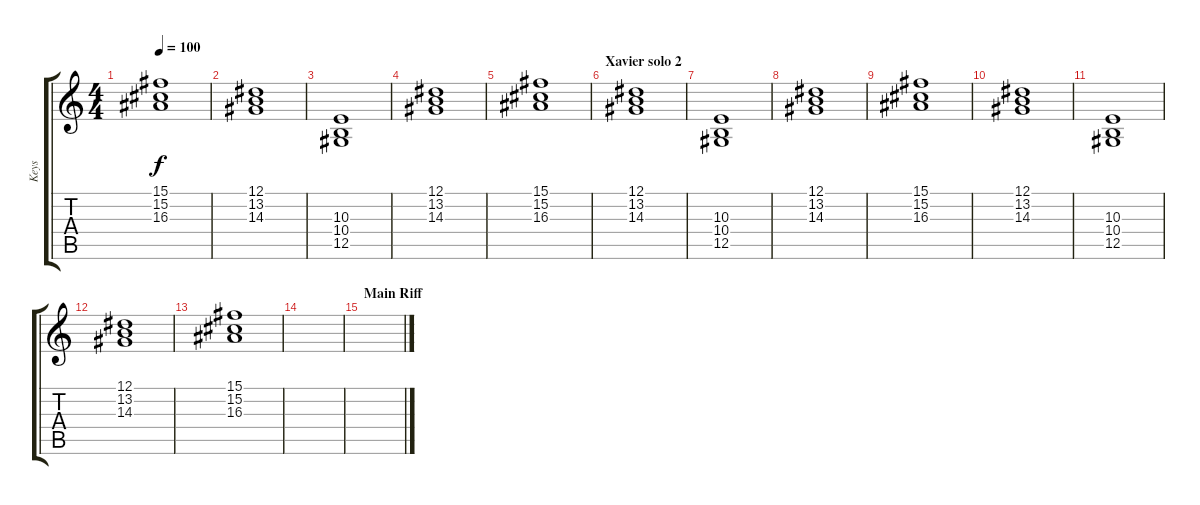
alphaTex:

\track ("Keys" "Keys") {instrument electricgrandpiano}
\staff {score tabs}
\tuning (Eb4 Bb3 Gb3 Db3 Ab2 Eb2) {hide}
\ts (4 4)
\tempo 100
\clef g2
\ks c
(15.1 15.2 16.3).1{dy f} |
(12.1 13.2 14.3).1{volume 12 instrument synthstrings2} |
(10.3 10.4 12.5).1 |
(12.1 13.2 14.3).1 |
(15.1 15.2 16.3).1 |
\section ("" "Xavier solo 2")
(12.1 13.2 14.3).1{volume 12 instrument synthstrings2} |
(10.3 10.4 12.5).1 |
(12.1 13.2 14.3).1 |
(15.1 15.2 16.3).1 |
(12.1 13.2 14.3).1{volume 12 instrument synthstrings2} |
(10.3 10.4 12.5).1 |
(12.1 13.2 14.3).1 |
(15.1 15.2 16.3).1 |
\section ("" "")
|
\section ("" "Main Riff")
